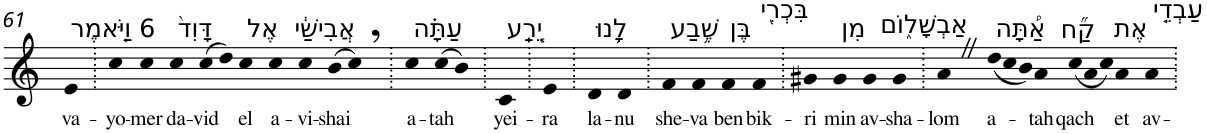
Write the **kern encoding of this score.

**kern	**text
*part1	*part1
*staff1	*staff1
*I"Piano	*
*I'Pno	*
!!LO:PB:g=z
*clefG2	*
*k[]	*
=61	=61
!LO:TX:a:t=6 וַיֹּ֤אמֶר	!
!	!LO:LY:b
4e	va-
=62.	=62.
!	!LO:LY:b
4cc	-yo-
!	!LO:LY:b
4cc	-mer
!LO:TX:a:t=דָּוִד֙	!
!	!LO:LY:b
4cc	da-
!	!LO:LY:b
(>8cc	-vid
8dd)	.
!LO:TX:a:t=אֶל	!
!	!LO:LY:b
4cc	el
!LO:TX:a:t=אֲבִישַׁ֔י	!
!	!LO:LY:b
4cc	a-
!	!LO:LY:b
4cc	-vi-
!	!LO:LY:b
(>8b	-shai
8cc,)	.
=63.	=63.
!LO:TX:a:t=עַתָּ֗ה	!
!	!LO:LY:b
4cc	a-
!	!LO:LY:b
(>8cc	-tah
8b)	.
=64.	=64.
!LO:TX:a:t=יֵ֧רַֽע	!
!	!LO:LY:b
4c	yei-
=65.	=65.
!	!LO:LY:b
4e	-ra
=66.	=66.
!LO:TX:a:t=לָ֛נוּ	!
!	!LO:LY:b
4d	la-
!	!LO:LY:b
4d	-nu
=67.	=67.
!LO:TX:a:t=שֶׁ֥בַע	!
!	!LO:LY:b
4f	she-
!	!LO:LY:b
4f	-va
!LO:TX:a:t=בֶּן	!
!	!LO:LY:b
4f	ben
!LO:TX:a:t=בִּכְרִ֖י	!
!	!LO:LY:b
4f	bik-
=68.	=68.
!	!LO:LY:b
4g#X	-ri
!LO:TX:a:t=מִן	!
!	!LO:LY:b
4g#	min
!LO:TX:a:t=אַבְשָׁל֑וֹם	!
!	!LO:LY:b
4g#	av-
!	!LO:LY:b
4g#	-sha-
=69.	=69.
!	!LO:LY:b
4aZ	-lom
*Xtuplet	*
!LO:TX:a:t=אַ֠תָּה	!
!	!LO:LY:b
(<12dd	a-
12cc	.
12b)	.
!	!LO:LY:b
4a	-tah
!LO:TX:a:t=קַ֞ח	!
!	!LO:LY:b
(<12cc	qach
12a	.
12cc)	.
!LO:TX:a:t=אֶת	!
!	!LO:LY:b
4a	et
!LO:TX:a:t=עַבְדֵ֤י	!
!	!LO:LY:b
4a	av-
=.	=.
*-	*-
